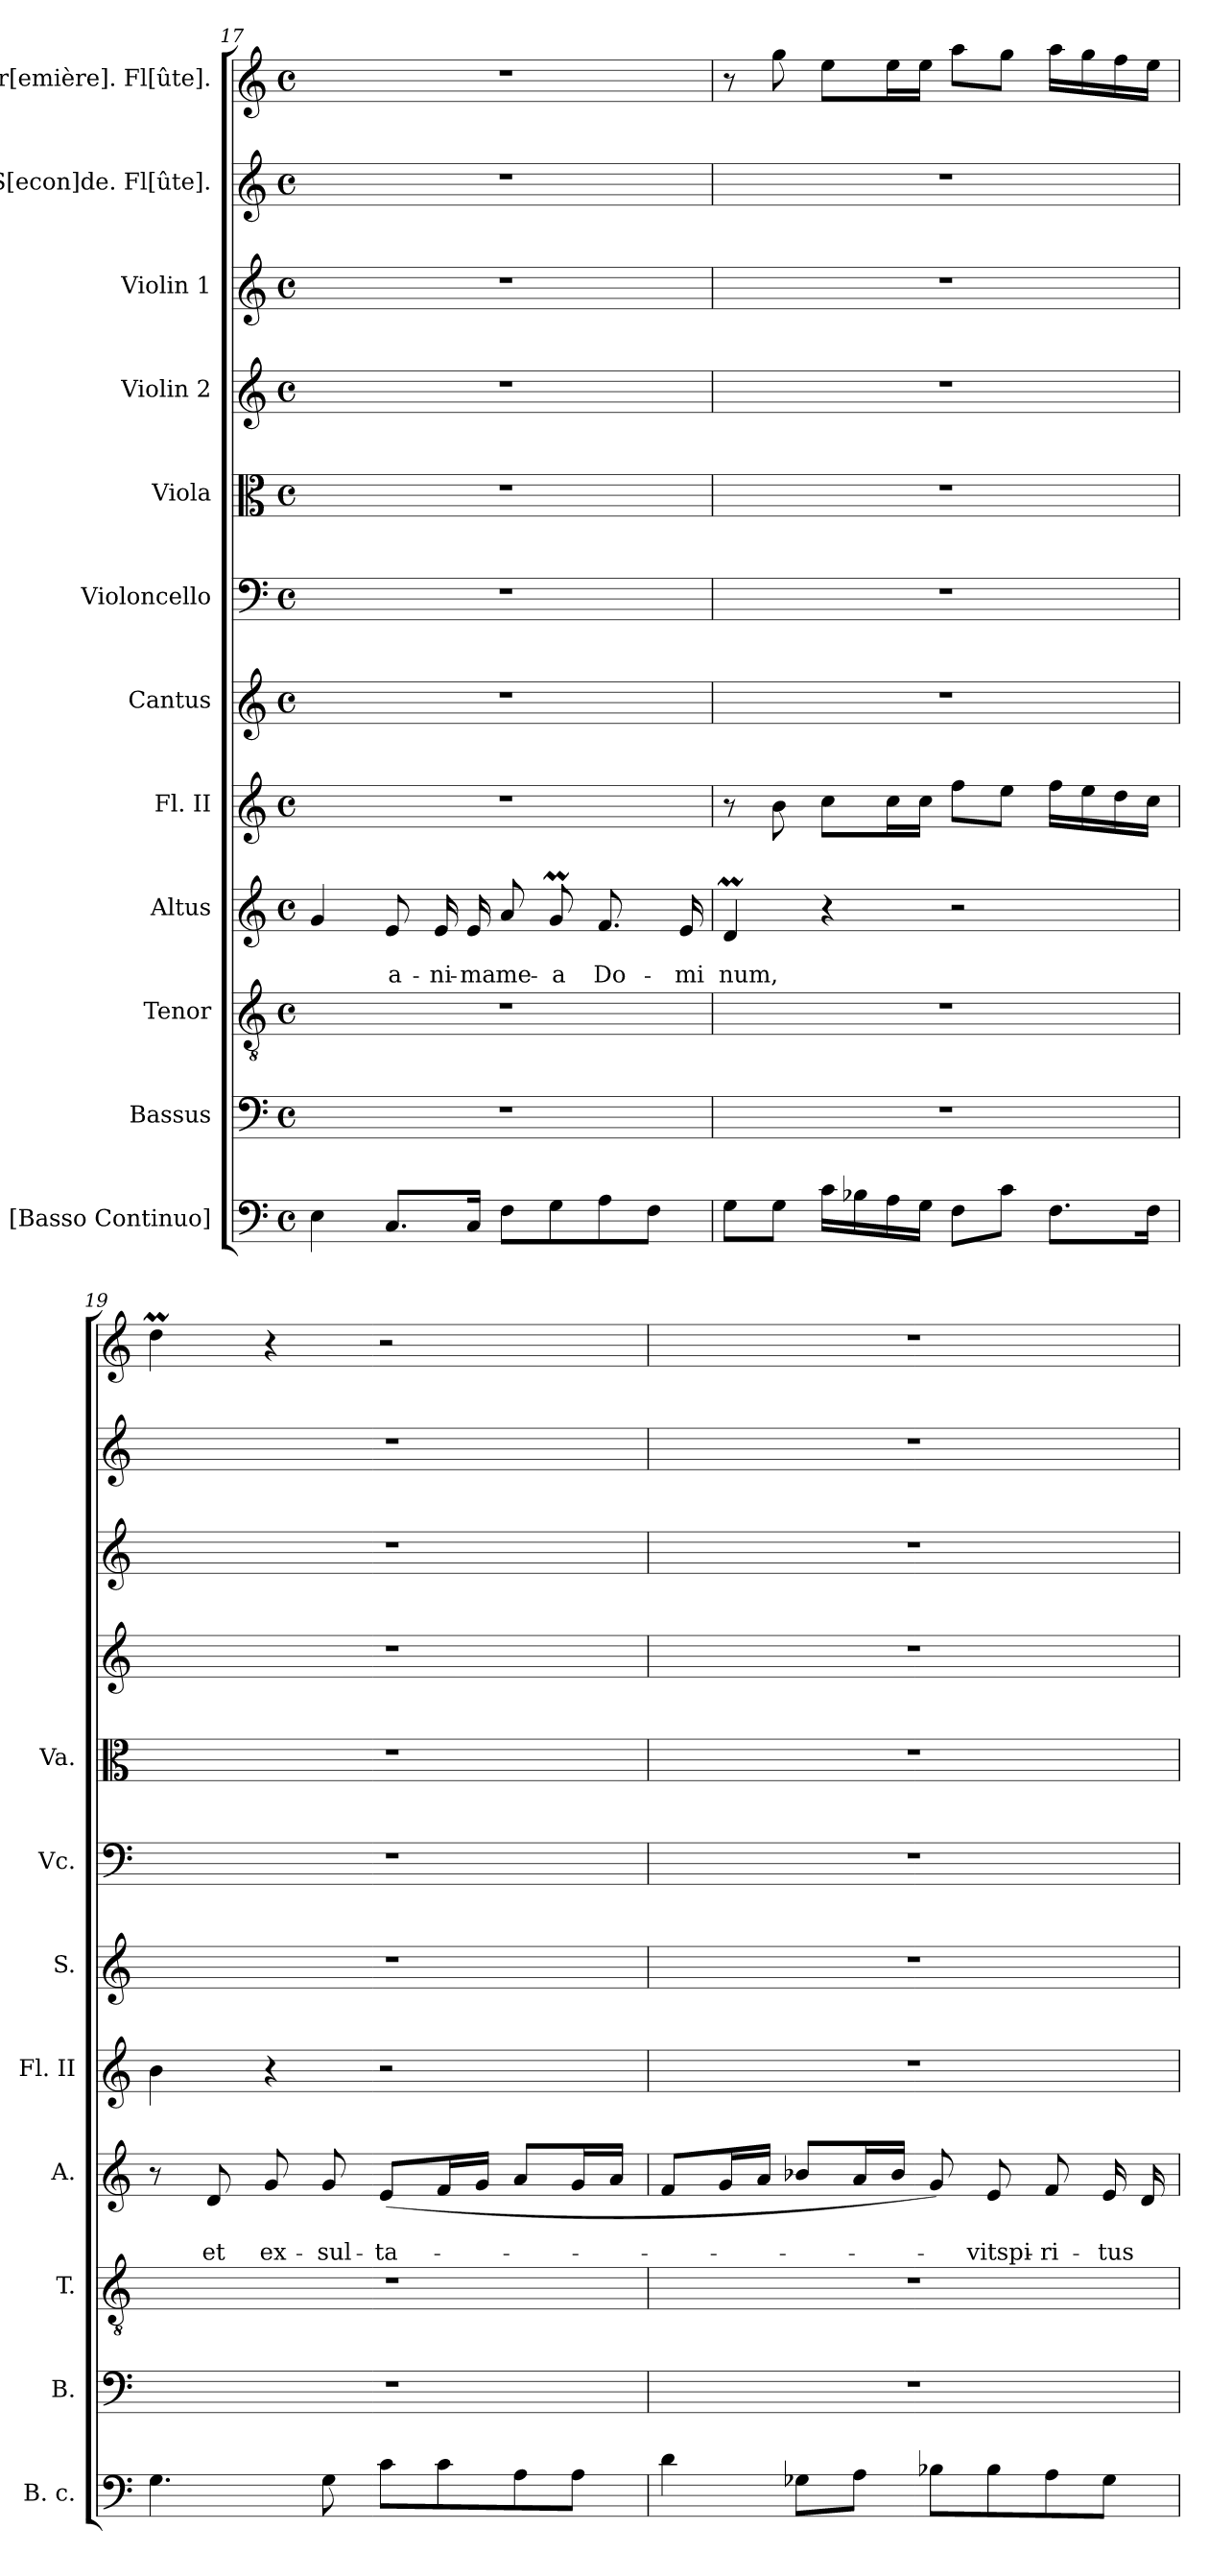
**kern	**kern	**kern	**kern	**text	**text	**kern	**kern	**kern	**kern	**kern	**kern	**kern	**kern
*part12	*part11	*part10	*part9	*part9	*part9	*part8	*part7	*part6	*part5	*part4	*part3	*part2	*part1
*staff12	*staff11	*staff10	*staff9	*staff9	*staff9	*staff8	*staff7	*staff6	*staff5	*staff4	*staff3	*staff2	*staff1
*I"[Basso Continuo]	*I"Bassus	*I"Tenor	*I"Altus	*	*	*I"Fl. II	*I"Cantus	*I"Violoncello	*I"Viola	*I"Violin 2	*I"Violin 1	*I"S[econ]de. Fl[ûte].	*I"Pr[emière]. Fl[ûte].
*I'B. c.	*I'B.	*I'T.	*I'A.	*	*	*I'Fl. II	*I'S.	*I'Vc.	*I'Va.	*	*	*	*
*clefF4	*clefF4	*clefGv2	*clefG2	*	*	*clefG2	*clefG2	*clefF4	*clefC3	*clefG2	*clefG2	*clefG2	*clefG2
*k[]	*k[]	*k[]	*k[]	*	*	*k[]	*k[]	*k[]	*k[]	*k[]	*k[]	*k[]	*k[]
*C:	*C:	*C:	*C:	*	*	*C:	*C:	*C:	*C:	*C:	*C:	*C:	*C:
*M4/4	*M4/4	*M4/4	*M4/4	*	*	*M4/4	*M4/4	*M4/4	*M4/4	*M4/4	*M4/4	*M4/4	*M4/4
*met(c)	*met(c)	*met(c)	*met(c)	*	*	*met(c)	*met(c)	*met(c)	*met(c)	*met(c)	*met(c)	*met(c)	*met(c)
=17	=17	=17	=17	=17	=17	=17	=17	=17	=17	=17	=17	=17	=17
4E\	1r	1r	4g/	.	.	1r	1r	1r	1r	1r	1r	1r	1r
!	!	!	!	!	!LO:LY:b	!	!	!	!	!	!	!	!
8.C/L	.	.	8e/	.	a-	.	.	.	.	.	.	.	.
!	!	!	!	!	!LO:LY:b	!	!	!	!	!	!	!	!
.	.	.	16e/	.	-ni-	.	.	.	.	.	.	.	.
!	!	!	!	!	!LO:LY:b	!	!	!	!	!	!	!	!
16C/Jk	.	.	16e/	.	-ma	.	.	.	.	.	.	.	.
!	!	!	!	!	!LO:LY:b	!	!	!	!	!	!	!	!
8F\L	.	.	8a/	.	me-	.	.	.	.	.	.	.	.
!	!	!	!	!	!LO:LY:b:rj	!	!	!	!	!	!	!	!
8G\	.	.	8gM/	.	-a	.	.	.	.	.	.	.	.
!	!	!	!	!	!LO:LY:b	!	!	!	!	!	!	!	!
8A>\	.	.	8.f/	.	Do-	.	.	.	.	.	.	.	.
8F\J	.	.	.	.	.	.	.	.	.	.	.	.	.
!	!	!	!	!	!LO:LY:b	!	!	!	!	!	!	!	!
.	.	.	16e/	.	-mi	.	.	.	.	.	.	.	.
=18	=18	=18	=18	=18	=18	=18	=18	=18	=18	=18	=18	=18	=18
!	!	!	!	!	!LO:LY:b	!	!	!	!	!	!	!	!
8G\L	1r	1r	4dM/	.	num,	8r	1r	1r	1r	1r	1r	1r	8r
8G\J	.	.	.	.	.	8b\	.	.	.	.	.	.	8gg\
16c\LL	.	.	4r	.	.	8cc\L	.	.	.	.	.	.	8ee\L
16B-X\	.	.	.	.	.	.	.	.	.	.	.	.	.
16A\	.	.	.	.	.	16cc\L	.	.	.	.	.	.	16ee\L
16G\JJ	.	.	.	.	.	16cc\JJ	.	.	.	.	.	.	16ee\JJ
8F\L	.	.	2r	.	.	8ff\L	.	.	.	.	.	.	8aa\L
8c\J	.	.	.	.	.	8ee\J	.	.	.	.	.	.	8gg\J
8.F>\L	.	.	.	.	.	16ff\LL	.	.	.	.	.	.	16aa\LL
.	.	.	.	.	.	16ee\	.	.	.	.	.	.	16gg\
.	.	.	.	.	.	16dd\	.	.	.	.	.	.	16ff\
16F\Jk	.	.	.	.	.	16cc\JJ	.	.	.	.	.	.	16ee\JJ
=19	=19	=19	=19	=19	=19	=19	=19	=19	=19	=19	=19	=19	=19
4.G\	1r	1r	8r	.	.	4b\	1r	1r	1r	1r	1r	1r	4ddM\
!	!	!	!	!	!LO:LY:b	!	!	!	!	!	!	!	!
.	.	.	8d/	.	et	.	.	.	.	.	.	.	.
!	!	!	!	!	!LO:LY:b	!	!	!	!	!	!	!	!
.	.	.	8g/	.	ex-	4r	.	.	.	.	.	.	4r
!	!	!	!	!	!LO:LY:b	!	!	!	!	!	!	!	!
8G\	.	.	8g/	.	-sul-	.	.	.	.	.	.	.	.
!	!	!	!	!	!LO:LY:b:rj	!	!	!	!	!	!	!	!
8c\L	.	.	(<8e/L	.	-ta-	2r	.	.	.	.	.	.	2r
8c\	.	.	16f/L	.	.	.	.	.	.	.	.	.	.
.	.	.	16g/JJ	.	.	.	.	.	.	.	.	.	.
8A\	.	.	8a/L	.	.	.	.	.	.	.	.	.	.
8A\J	.	.	16g/L	.	.	.	.	.	.	.	.	.	.
.	.	.	16a/JJ	.	.	.	.	.	.	.	.	.	.
=20	=20	=20	=20	=20	=20	=20	=20	=20	=20	=20	=20	=20	=20
4d\	1r	1r	8f/L	.	.	1r	1r	1r	1r	1r	1r	1r	1r
.	.	.	16g/L	.	.	.	.	.	.	.	.	.	.
.	.	.	16a/JJ	.	.	.	.	.	.	.	.	.	.
8G-\L	.	.	8b-X/L	.	.	.	.	.	.	.	.	.	.
8A\J	.	.	16a/L	.	.	.	.	.	.	.	.	.	.
.	.	.	16b-/JJ	.	.	.	.	.	.	.	.	.	.
8B-X>\L	.	.	8g/)	.	.	.	.	.	.	.	.	.	.
!	!	!	!	!	!LO:LY:b	!	!	!	!	!	!	!	!
8B-\	.	.	8e/	.	-vitspi-	.	.	.	.	.	.	.	.
!	!	!	!	!	!LO:LY:b	!	!	!	!	!	!	!	!
8A>\	.	.	8f/	.	-ri-	.	.	.	.	.	.	.	.
!	!	!	!	!	!LO:LY:b	!	!	!	!	!	!	!	!
8G->\J	.	.	16e/	.	-tus	.	.	.	.	.	.	.	.
.	.	.	16d/	.	.	.	.	.	.	.	.	.	.
=	=	=	=	=	=	=	=	=	=	=	=	=	=
*-	*-	*-	*-	*-	*-	*-	*-	*-	*-	*-	*-	*-	*-
